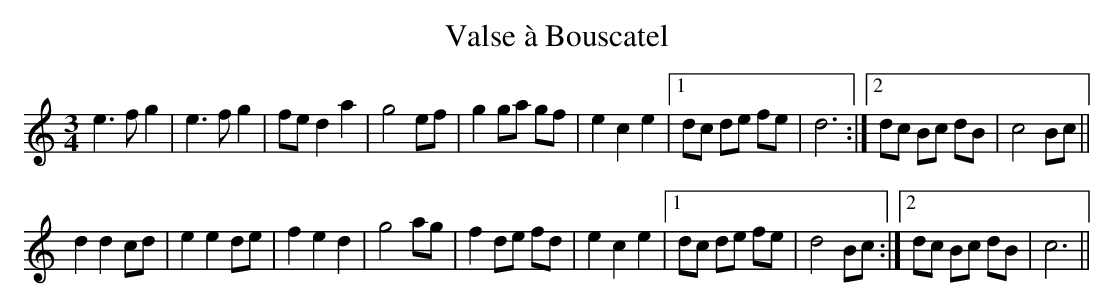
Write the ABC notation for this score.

X:1
T:Valse à Bouscatel
M:3/4
L:1/4
K:C
e>fg|e>fg|f/e/da|g2e/f/|gg/a/ g/f/|\
ece|1 d/c/ d/e/ f/e/|d3:|2 d/c/ B/c/ d/B/|c2 B/c/||
dd c/d/|ee d/e/|fed|g2a/g/|fd/e/ f/d/|\
ece|1 d/c/ d/e/ f/e/|d2B/c/:|2 d/c/ B/c/ d/B/|c3||
